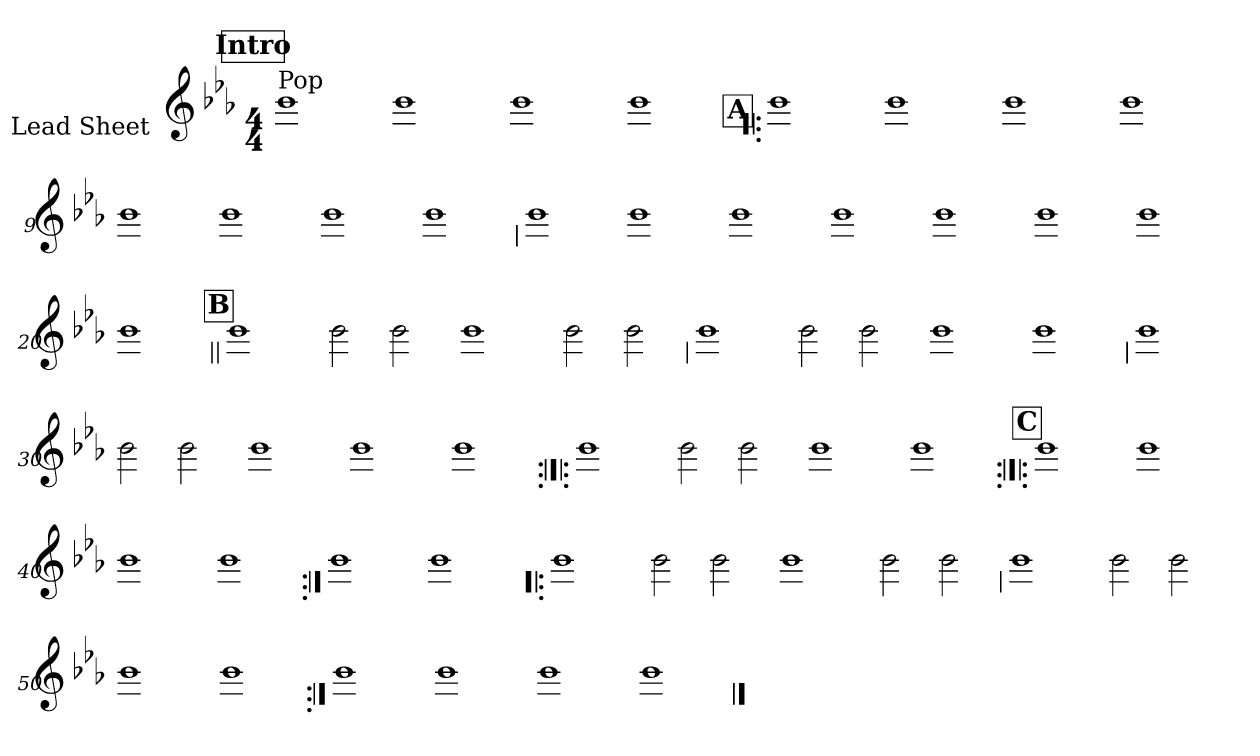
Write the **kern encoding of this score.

**kern
*part1
*staff1
*I"Lead Sheet
*stria0
*clefG2
*k[b-e-a-]
*E-:
*M4/4
*MM104
!!LO:REH:place=s1:a:t=Intro
=1||
!LO:TX:a:t=Pop
1b-
=2-
1b-
=3-
1b-
=4-
1b-
!!LO:LB:g=z
!!LO:REH:place=s1:a:t=A
=5!|:
1b-
=6-
1b-
=7-
1b-
=8-
1b-
=9-
1b-
=10-
1b-
=11-
1b-
=12-
1b-
!!LO:LB:g=z
=13
1b-
=14-
1b-
=15-
1b-
=16-
1b-
=17-
1b-
=18-
1b-
=19-
1b-
=20-
1b-
!!LO:LB:g=z
!!LO:REH:place=s1:a:t=B
=21||
1b-
=22-
2b-
2b-
=23-
1b-
=24-
2b-
2b-
!!LO:LB:g=z
=25
1b-
=26-
2b-
2b-
=27-
1b-
=28-
1b-
!!LO:LB:g=z
=29
1b-
=30-
2b-
2b-
=31-
1b-
=32-
1b-
=33-
1b-
!!LO:LB:g=z
=34:|!|:
1b-
=35-
2b-
2b-
=36-
1b-
=37-
1b-
!!LO:LB:g=z
!!LO:REH:place=s1:a:t=C
=38:|!|:
1b-
=39-
1b-
=40-
1b-
=41-
1b-
!!LO:LB:g=z
=42:|!
1b-
=43-
1b-
!!LO:LB:g=z
=44!|:
1b-
=45-
2b-
2b-
=46-
1b-
=47-
2b-
2b-
!!LO:LB:g=z
=48
1b-
=49-
2b-
2b-
=50-
1b-
=51-
1b-
!!LO:LB:g=z
=52:|!
1b-
=53-
1b-
=54-
1b-
=55-
1b-
==
*-
